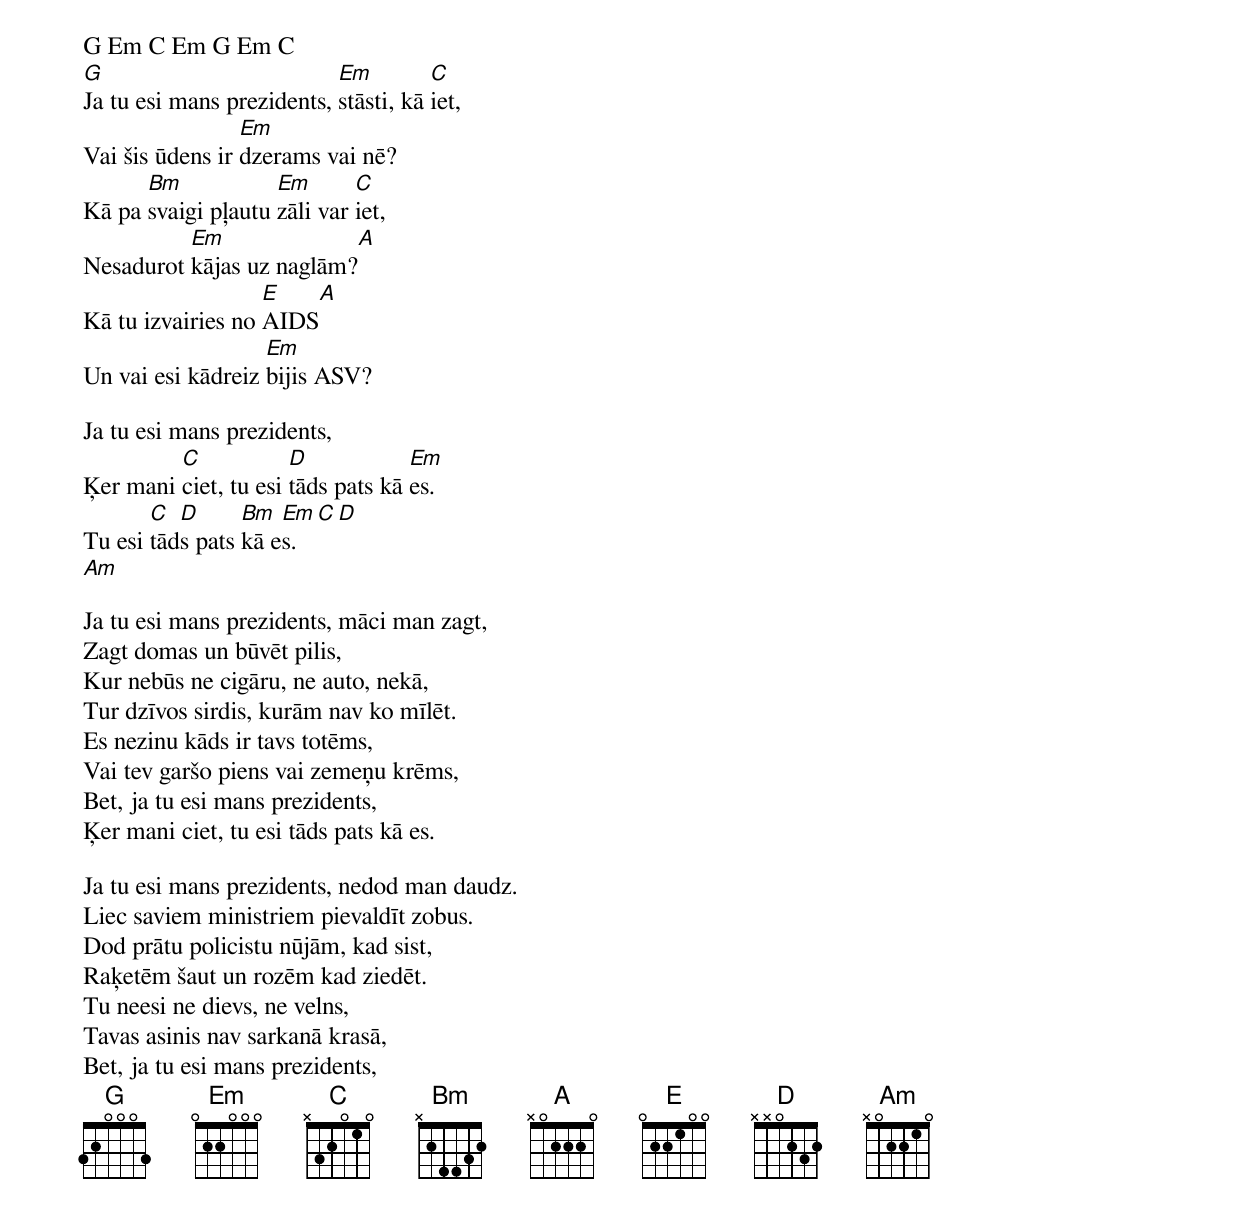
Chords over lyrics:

G Em C Em G Em C
G                          Em         C
Ja tu esi mans prezidents, stāsti, kā iet,
                 Em
Vai šis ūdens ir dzerams vai nē?
      Bm            Em       C
Kā pa svaigi pļautu zāli var iet,
          Em                A
Nesadurot kājas uz naglām?
                   E       A
Kā tu izvairies no AIDS
                   Em
Un vai esi kādreiz bijis ASV?

Ja tu esi mans prezidents,
         C            D            Em
Ķer mani ciet, tu esi tāds pats kā es.
       C  D      Bm  Em    C D
Tu esi tāds pats kā es.
Am

Ja tu esi mans prezidents, māci man zagt,
Zagt domas un būvēt pilis,
Kur nebūs ne cigāru, ne auto, nekā,
Tur dzīvos sirdis, kurām nav ko mīlēt.
Es nezinu kāds ir tavs totēms,
Vai tev garšo piens vai zemeņu krēms,
Bet, ja tu esi mans prezidents,
Ķer mani ciet, tu esi tāds pats kā es.

Ja tu esi mans prezidents, nedod man daudz.
Liec saviem ministriem pievaldīt zobus.
Dod prātu policistu nūjām, kad sist,
Raķetēm šaut un rozēm kad ziedēt.
Tu neesi ne dievs, ne velns,
Tavas asinis nav sarkanā krasā,
Bet, ja tu esi mans prezidents,
